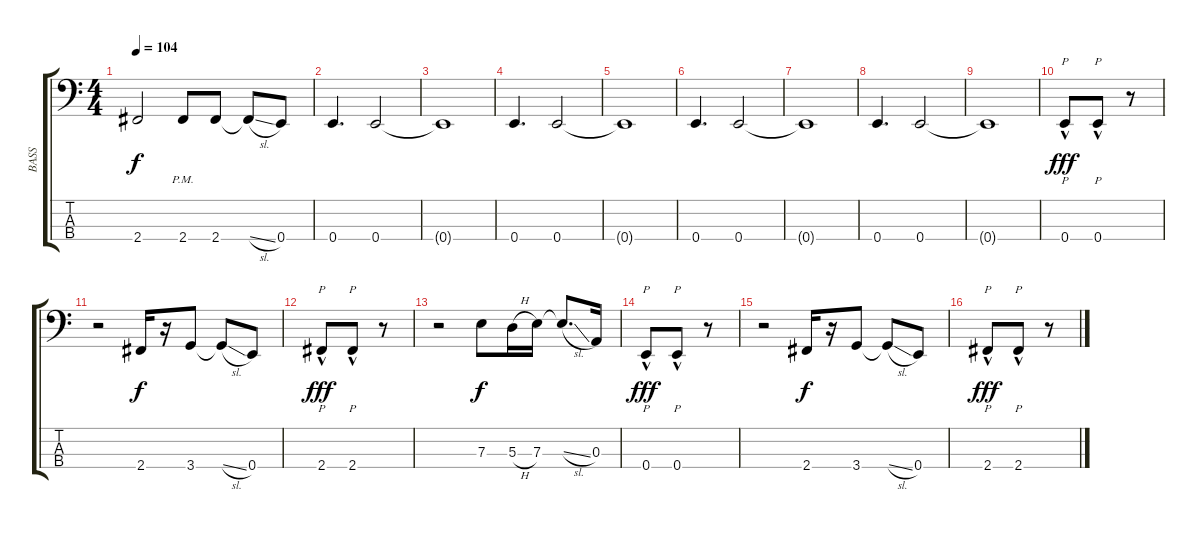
\track ("BASS" "BASS") {instrument electricbassfinger}
\staff {score tabs}
\tuning (G2 D2 A1 E1) {hide}
\ts (4 4)
\tempo 104
\clef f4
\ks c
2.4.2{dy f} 2.4{pm}.8 2.4.8 2.4{sl t}.8 0.4.8 |
0.4.4{d volume 12} 0.4.2 |
0.4{t}.1 |
0.4.4{d} 0.4.2 |
0.4{t}.1 |
0.4.4{d volume 12} 0.4.2 |
0.4{t}.1 |
0.4.4{d} 0.4.2 |
0.4{t}.1 |
0.4{hac}.8{p dy fff volume 14 balance 4} 0.4{hac}.8{p} r.8 |
r.2 2.4.16{dy f} r.16 3.4.8 3.4{sl t}.8 0.4.8 |
2.4{hac}.8{p dy fff} 2.4{hac}.8{p} r.8 |
r.2 7.3.8{dy f volume 8} 5.3{h}.16 7.3.16 7.3{sl t}.8{d} 0.3.16{volume 12} |
0.4{hac}.8{p dy fff} 0.4{hac}.8{p} r.8 |
r.2 2.4.16{dy f} r.16 3.4.8 3.4{sl t}.8 0.4.8 |
2.4{hac}.8{p dy fff} 2.4{hac}.8{p} r.8
